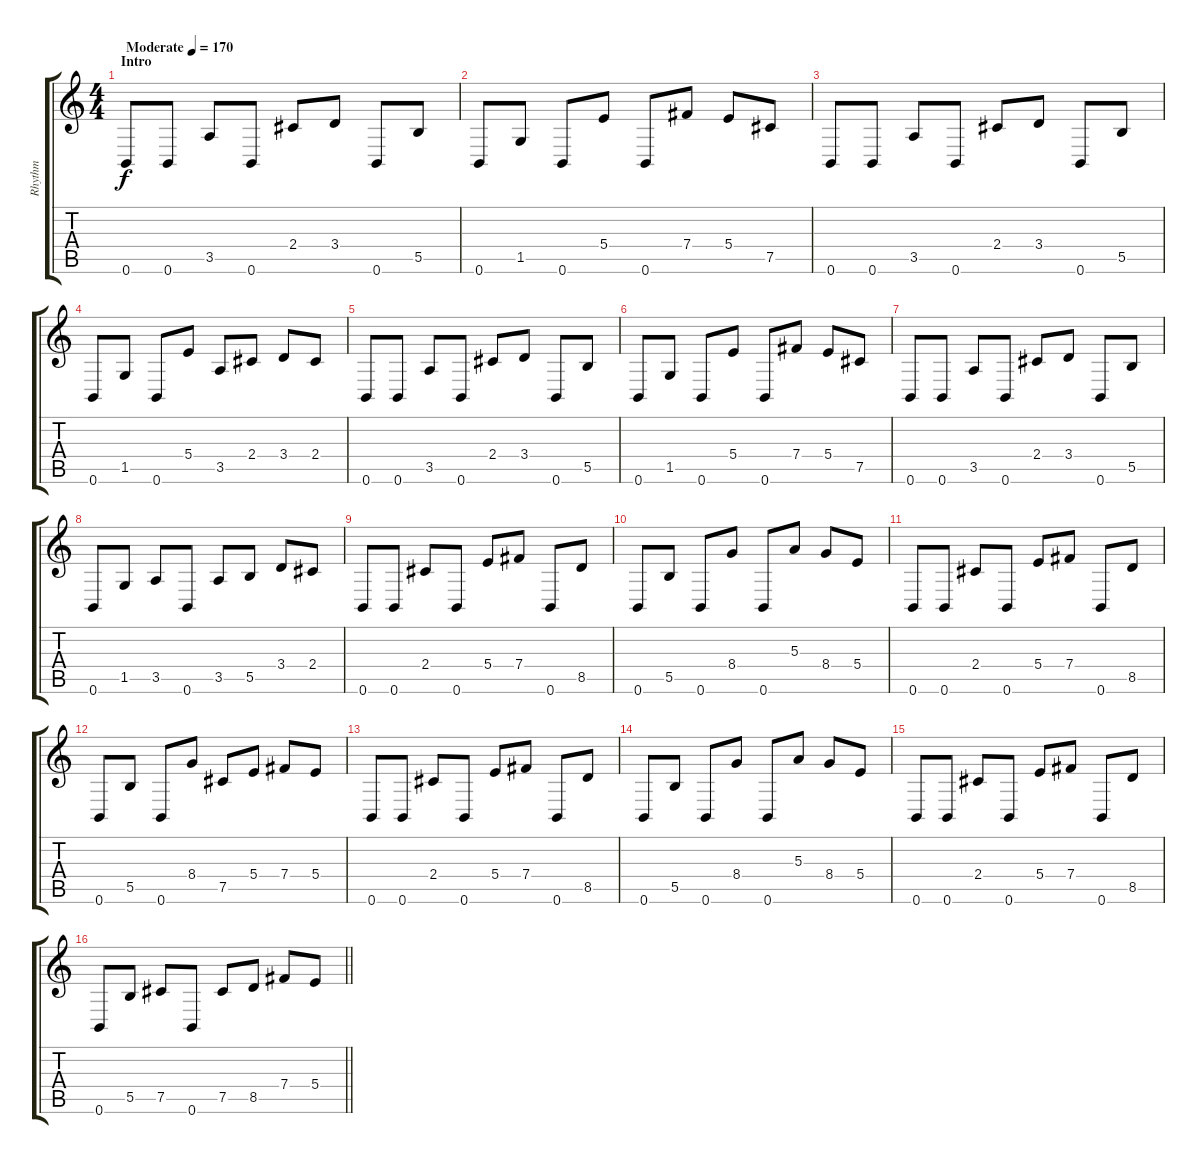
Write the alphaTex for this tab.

\track ("Rhythm" "Rhythm") {instrument overdrivenguitar}
\staff {score tabs}
\tuning (Db4 Ab3 E3 B2 Gb2 B1) {hide}
\ts (4 4)
\section ("" "Intro")
\tempo (170 "Moderate")
\clef g2
\ks c
0.6.8{dy f instrument overdrivenguitar} 0.6.8 3.5.8 0.6.8 2.4.8 3.4.8 0.6.8 5.5.8 |
0.6.8 1.5.8 0.6.8 5.4.8 0.6.8 7.4.8 5.4.8 7.5.8 |
0.6.8 0.6.8 3.5.8 0.6.8 2.4.8 3.4.8 0.6.8 5.5.8 |
0.6.8 1.5.8 0.6.8 5.4.8 3.5.8 2.4.8 3.4.8 2.4.8 |
0.6.8 0.6.8 3.5.8 0.6.8 2.4.8 3.4.8 0.6.8 5.5.8 |
0.6.8 1.5.8 0.6.8 5.4.8 0.6.8 7.4.8 5.4.8 7.5.8 |
0.6.8 0.6.8 3.5.8 0.6.8 2.4.8 3.4.8 0.6.8 5.5.8 |
0.6.8 1.5.8 3.5.8 0.6.8 3.5.8 5.5.8 3.4.8 2.4.8 |
0.6.8 0.6.8 2.4.8 0.6.8 5.4.8 7.4.8 0.6.8 8.5.8 |
0.6.8 5.5.8 0.6.8 8.4.8 0.6.8 5.3.8 8.4.8 5.4.8 |
0.6.8 0.6.8 2.4.8 0.6.8 5.4.8 7.4.8 0.6.8 8.5.8 |
0.6.8 5.5.8 0.6.8 8.4.8 7.5.8 5.4.8 7.4.8 5.4.8 |
0.6.8 0.6.8 2.4.8 0.6.8 5.4.8 7.4.8 0.6.8 8.5.8 |
0.6.8 5.5.8 0.6.8 8.4.8 0.6.8 5.3.8 8.4.8 5.4.8 |
0.6.8 0.6.8 2.4.8 0.6.8 5.4.8 7.4.8 0.6.8 8.5.8 |
\barLineRight lightlight
0.6.8 5.5.8 7.5.8 0.6.8 7.5.8 8.5.8 7.4.8 5.4.8
